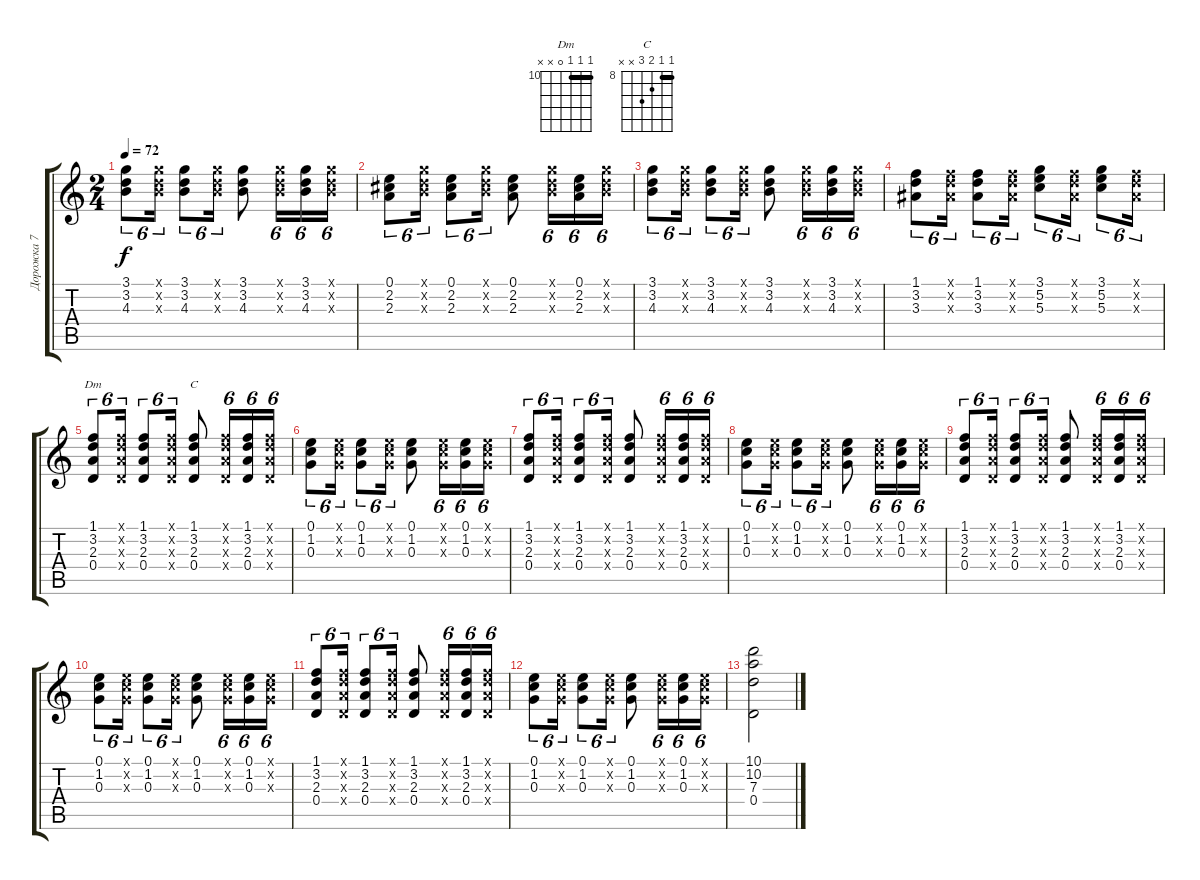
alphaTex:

\track ("Дорожка 7" "Дорожка 7") {instrument acousticguitarnylon}
\staff {score tabs}
\tuning (E4 B3 G3 D3 A2 E2) {hide}
\chord ("Dm" 10 10 10 0 x x) {firstfret 10 barre 10}
\chord ("C" 8 8 9 10 x x) {firstfret 8 barre 8}
\ts (2 4)
\tempo 72
\clef g2
\ks c
(3.1 3.2 4.3).8{tu (6 4) dy f} (3.1{x} 3.2{x} 4.3{x}).16{tu (6 4)} (3.1 3.2 4.3).8{tu (6 4)} (3.1{x} 3.2{x} 4.3{x}).16{tu (6 4)} (3.1 3.2 4.3).8 (3.1{x} 3.2{x} 4.3{x}).16{tu (6 4)} (3.1 3.2 4.3).16{tu (6 4)} (3.1{x} 3.2{x} 4.3{x}).16{tu (6 4)} |
(0.1 2.2 2.3).8{tu (6 4)} (3.1{x} 3.2{x} 4.3{x}).16{tu (6 4)} (0.1 2.2 2.3).8{tu (6 4)} (3.1{x} 3.2{x} 4.3{x}).16{tu (6 4)} (0.1 2.2 2.3).8 (3.1{x} 3.2{x} 4.3{x}).16{tu (6 4)} (0.1 2.2 2.3).16{tu (6 4)} (3.1{x} 3.2{x} 4.3{x}).16{tu (6 4)} |
(3.1 3.2 4.3).8{tu (6 4)} (3.1{x} 3.2{x} 4.3{x}).16{tu (6 4)} (3.1 3.2 4.3).8{tu (6 4)} (3.1{x} 3.2{x} 4.3{x}).16{tu (6 4)} (3.1 3.2 4.3).8 (3.1{x} 3.2{x} 4.3{x}).16{tu (6 4)} (3.1 3.2 4.3).16{tu (6 4)} (3.1{x} 3.2{x} 4.3{x}).16{tu (6 4)} |
(1.1 3.2 3.3).8{tu (6 4)} (1.1{x} 3.2{x} 3.3{x}).16{tu (6 4)} (1.1 3.2 3.3).8{tu (6 4)} (1.1{x} 3.2{x} 3.3{x}).16{tu (6 4)} (3.1 5.2 5.3).8{tu (6 4)} (1.1{x} 3.2{x} 3.3{x}).16{tu (6 4)} (3.1 5.2 5.3).8{tu (6 4)} (1.1{x} 3.2{x} 3.3{x}).16{tu (6 4)} |
(1.1 3.2 2.3 0.4).8{tu (6 4) ch "Dm"} (1.1{x} 3.2{x} 2.3{x} 0.4{x}).16{tu (6 4)} (1.1 3.2 2.3 0.4).8{tu (6 4)} (1.1{x} 3.2{x} 2.3{x} 0.4{x}).16{tu (6 4)} (1.1 3.2 2.3 0.4).8{ch "C"} (1.1{x} 3.2{x} 2.3{x} 0.4{x}).16{tu (6 4)} (1.1 3.2 2.3 0.4).16{tu (6 4)} (1.1{x} 3.2{x} 2.3{x} 0.4{x}).16{tu (6 4)} |
(0.1 1.2 0.3).8{tu (6 4)} (0.1{x} 1.2{x} 0.3{x}).16{tu (6 4)} (0.1 1.2 0.3).8{tu (6 4)} (0.1{x} 1.2{x} 0.3{x}).16{tu (6 4)} (0.1 1.2 0.3).8 (0.1{x} 1.2{x} 0.3{x}).16{tu (6 4)} (0.1 1.2 0.3).16{tu (6 4)} (0.1{x} 1.2{x} 0.3{x}).16{tu (6 4)} |
(1.1 3.2 2.3 0.4).8{tu (6 4)} (1.1{x} 3.2{x} 2.3{x} 0.4{x}).16{tu (6 4)} (1.1 3.2 2.3 0.4).8{tu (6 4)} (1.1{x} 3.2{x} 2.3{x} 0.4{x}).16{tu (6 4)} (1.1 3.2 2.3 0.4).8 (1.1{x} 3.2{x} 2.3{x} 0.4{x}).16{tu (6 4)} (1.1 3.2 2.3 0.4).16{tu (6 4)} (1.1{x} 3.2{x} 2.3{x} 0.4{x}).16{tu (6 4)} |
(0.1 1.2 0.3).8{tu (6 4)} (0.1{x} 1.2{x} 0.3{x}).16{tu (6 4)} (0.1 1.2 0.3).8{tu (6 4)} (0.1{x} 1.2{x} 0.3{x}).16{tu (6 4)} (0.1 1.2 0.3).8 (0.1{x} 1.2{x} 0.3{x}).16{tu (6 4)} (0.1 1.2 0.3).16{tu (6 4)} (0.1{x} 1.2{x} 0.3{x}).16{tu (6 4)} |
(1.1 3.2 2.3 0.4).8{tu (6 4)} (1.1{x} 3.2{x} 2.3{x} 0.4{x}).16{tu (6 4)} (1.1 3.2 2.3 0.4).8{tu (6 4)} (1.1{x} 3.2{x} 2.3{x} 0.4{x}).16{tu (6 4)} (1.1 3.2 2.3 0.4).8 (1.1{x} 3.2{x} 2.3{x} 0.4{x}).16{tu (6 4)} (1.1 3.2 2.3 0.4).16{tu (6 4)} (1.1{x} 3.2{x} 2.3{x} 0.4{x}).16{tu (6 4)} |
(0.1 1.2 0.3).8{tu (6 4)} (0.1{x} 1.2{x} 0.3{x}).16{tu (6 4)} (0.1 1.2 0.3).8{tu (6 4)} (0.1{x} 1.2{x} 0.3{x}).16{tu (6 4)} (0.1 1.2 0.3).8 (0.1{x} 1.2{x} 0.3{x}).16{tu (6 4)} (0.1 1.2 0.3).16{tu (6 4)} (0.1{x} 1.2{x} 0.3{x}).16{tu (6 4)} |
(1.1 3.2 2.3 0.4).8{tu (6 4)} (1.1{x} 3.2{x} 2.3{x} 0.4{x}).16{tu (6 4)} (1.1 3.2 2.3 0.4).8{tu (6 4)} (1.1{x} 3.2{x} 2.3{x} 0.4{x}).16{tu (6 4)} (1.1 3.2 2.3 0.4).8 (1.1{x} 3.2{x} 2.3{x} 0.4{x}).16{tu (6 4)} (1.1 3.2 2.3 0.4).16{tu (6 4)} (1.1{x} 3.2{x} 2.3{x} 0.4{x}).16{tu (6 4)} |
(0.1 1.2 0.3).8{tu (6 4)} (0.1{x} 1.2{x} 0.3{x}).16{tu (6 4)} (0.1 1.2 0.3).8{tu (6 4)} (0.1{x} 1.2{x} 0.3{x}).16{tu (6 4)} (0.1 1.2 0.3).8 (0.1{x} 1.2{x} 0.3{x}).16{tu (6 4)} (0.1 1.2 0.3).16{tu (6 4)} (0.1{x} 1.2{x} 0.3{x}).16{tu (6 4)} |
(10.1 10.2 7.3 0.4).2
